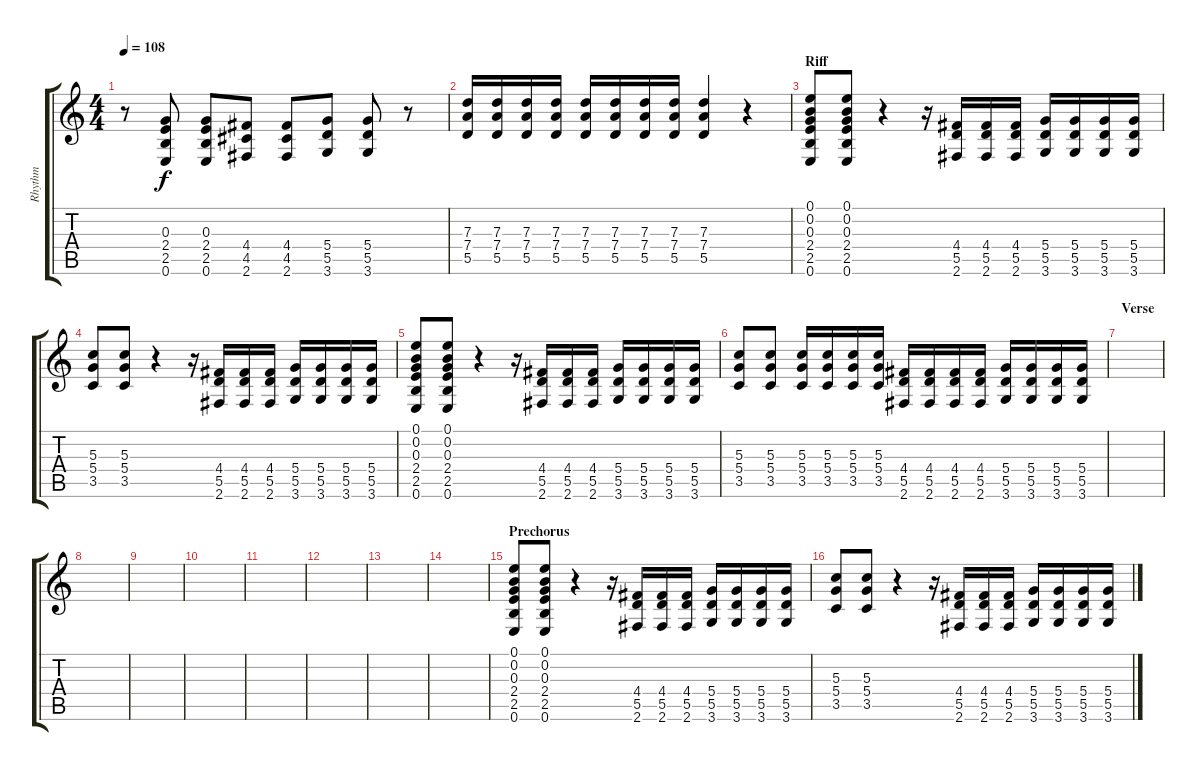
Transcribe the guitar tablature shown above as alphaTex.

\track ("Rhythm" "Rhythm") {instrument distortionguitar}
\staff {score tabs}
\tuning (E4 B3 G3 D3 A2 E2) {hide}
\ts (4 4)
\tempo 108
\clef g2
\ks c
r.8{dy f} (0.3 2.4 2.5 0.6).8 (0.3 2.4 2.5 0.6).8 (4.4 4.5 2.6).8 (4.4 4.5 2.6).8 (5.4 5.5 3.6).8 (5.4 5.5 3.6).8 r.8 |
(7.3 7.4 5.5).16 (7.3 7.4 5.5).16 (7.3 7.4 5.5).16 (7.3 7.4 5.5).16 (7.3 7.4 5.5).16 (7.3 7.4 5.5).16 (7.3 7.4 5.5).16 (7.3 7.4 5.5).16 (7.3 7.4 5.5).4 r.4 |
\section ("" "Riff")
(0.1 0.2 0.3 2.4 2.5 0.6).8 (0.1 0.2 0.3 2.4 2.5 0.6).8 r.4 r.16 (4.4 5.5 2.6).16 (4.4 5.5 2.6).16 (4.4 5.5 2.6).16 (5.4 5.5 3.6).16 (5.4 5.5 3.6).16 (5.4 5.5 3.6).16 (5.4 5.5 3.6).16 |
(5.3 5.4 3.5).8 (5.3 5.4 3.5).8 r.4 r.16 (4.4 5.5 2.6).16 (4.4 5.5 2.6).16 (4.4 5.5 2.6).16 (5.4 5.5 3.6).16 (5.4 5.5 3.6).16 (5.4 5.5 3.6).16 (5.4 5.5 3.6).16 |
(0.1 0.2 0.3 2.4 2.5 0.6).8 (0.1 0.2 0.3 2.4 2.5 0.6).8 r.4 r.16 (4.4 5.5 2.6).16 (4.4 5.5 2.6).16 (4.4 5.5 2.6).16 (5.4 5.5 3.6).16 (5.4 5.5 3.6).16 (5.4 5.5 3.6).16 (5.4 5.5 3.6).16 |
(5.3 5.4 3.5).8 (5.3 5.4 3.5).8 (5.3 5.4 3.5).16 (5.3 5.4 3.5).16 (5.3 5.4 3.5).16 (5.3 5.4 3.5).16 (4.4 5.5 2.6).16 (4.4 5.5 2.6).16 (4.4 5.5 2.6).16 (4.4 5.5 2.6).16 (5.4 5.5 3.6).16 (5.4 5.5 3.6).16 (5.4 5.5 3.6).16 (5.4 5.5 3.6).16 |
\section ("" "Verse")
|
|
|
|
|
|
|
|
\section ("" "Prechorus")
(0.1 0.2 0.3 2.4 2.5 0.6).8 (0.1 0.2 0.3 2.4 2.5 0.6).8 r.4 r.16 (4.4 5.5 2.6).16 (4.4 5.5 2.6).16 (4.4 5.5 2.6).16 (5.4 5.5 3.6).16 (5.4 5.5 3.6).16 (5.4 5.5 3.6).16 (5.4 5.5 3.6).16 |
(5.3 5.4 3.5).8 (5.3 5.4 3.5).8 r.4 r.16 (4.4 5.5 2.6).16 (4.4 5.5 2.6).16 (4.4 5.5 2.6).16 (5.4 5.5 3.6).16 (5.4 5.5 3.6).16 (5.4 5.5 3.6).16 (5.4 5.5 3.6).16
